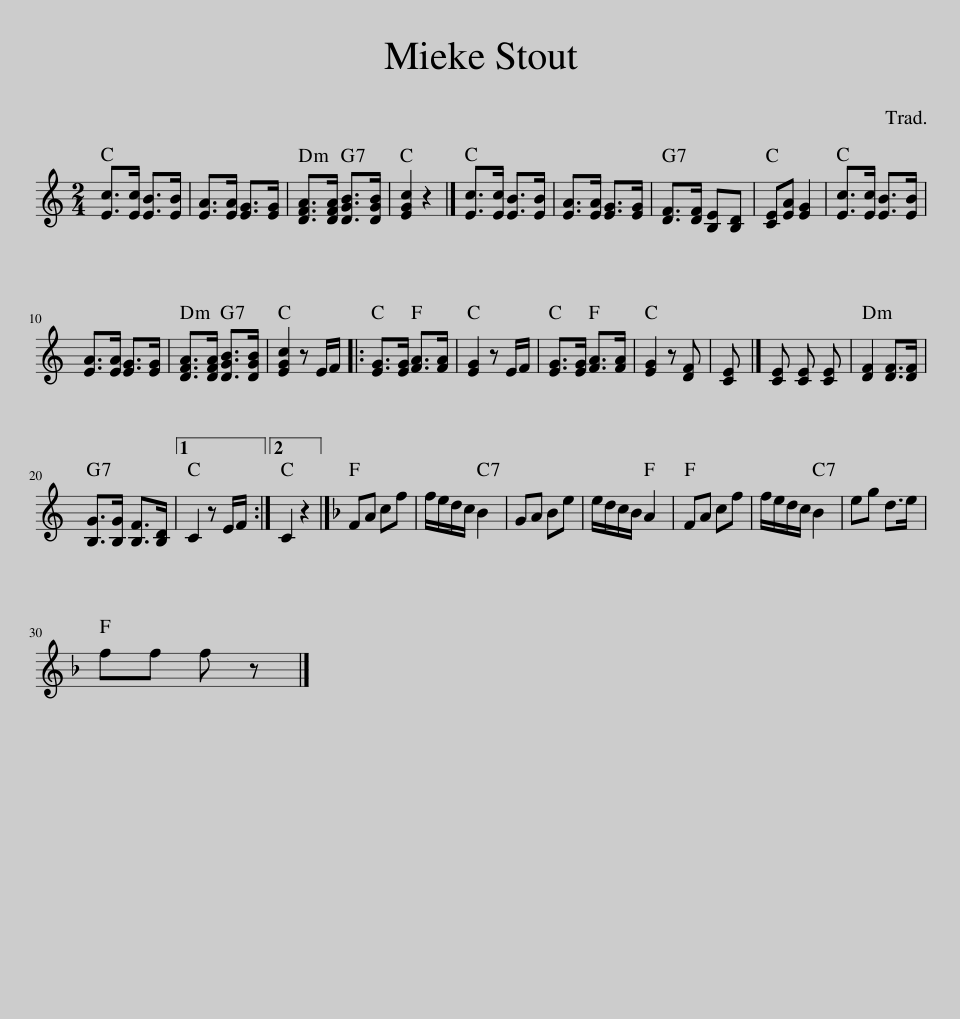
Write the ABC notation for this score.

X:1
L:1/8
M:2/4
I:linebreak $
K:C
V:1 treble
V:1
 [Ec]>[Ec] [EB]>[EB] | [EA]>[EA] [EG]>[EG] | [DFA]>[DFA] [DGB]>[DGB] | [EGc]2 z2 |] [Ec]>[Ec] [EB]>[EB] | %5
 [EA]>[EA] [EG]>[EG] | [DF]>[DF] [B,E][B,D] | [CE][EA] [EG]2 | [Ec]>[Ec] [EB]>[EB] |$ [EA]>[EA] [EG]>[EG] | %10
 [DFA]>[DFA] [DGB]>[DGB] | [EGc]2 z E/F/ |: [EG]>[EG] [FA]>[FA] | [EG]2 z E/F/ | [EG]>[EG] [FA]>[FA] | %15
 [EG]2 z [DF] | [CE] |] [CE] [CE] [CE] | [DF]2 [DF]>[DF] |$ [B,G]>[B,G] [B,F]>[B,D] |1 %20
 C2 z E/F/ :|2 C2 z2 |][K:F] FA cf | f/e/d/c/ B2 | GA Be | %25
 e/d/c/B/ A2 | FA cf | f/e/d/c/ B2 | eg d>e |$ ff f z |] %30
